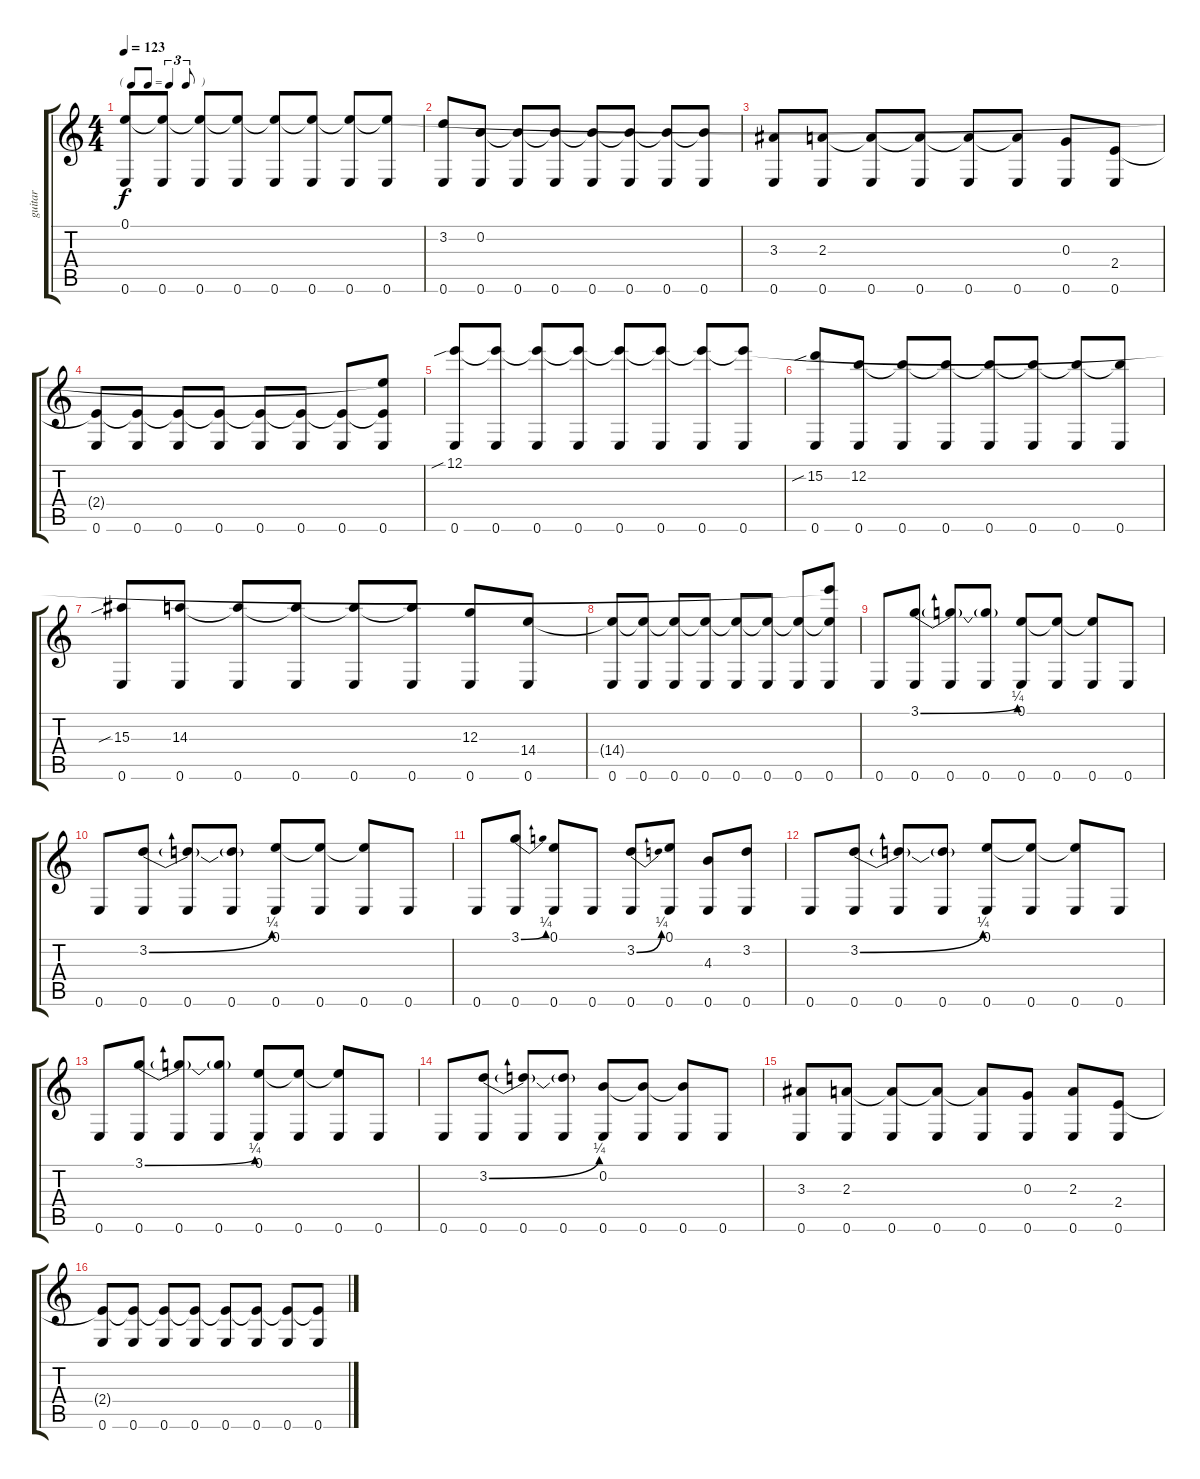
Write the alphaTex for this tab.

\track ("guitar" "guitar") {instrument acousticguitarnylon}
\staff {score tabs}
\tuning (E4 B3 G3 D3 A2 E2) {hide}
\ts (4 4)
\tf triplet8th
\tempo 123
\clef g2
\ks c
(0.1 0.6).8{dy f instrument acousticguitarnylon} (0.1{t} 0.6).8 (0.1{t} 0.6).8 (0.1{t} 0.6).8 (0.1{t} 0.6).8 (0.1{t} 0.6).8 (0.1{t} 0.6).8 (0.1{t} 0.6).8 |
(3.2 0.6).8 (0.2 0.6).8 (0.2{t} 0.6).8 (0.2{t} 0.6).8 (0.2{t} 0.6).8 (0.2{t} 0.6).8 (0.2{t} 0.6).8 (0.2{t} 0.6).8 |
(3.3 0.6).8 (2.3 0.6).8 (2.3{t} 0.6).8 (2.3{t} 0.6).8 (2.3{t} 0.6).8 (2.3{t} 0.6).8 (0.3 0.6).8 (2.4 0.6).8 |
(2.4{t} 0.6).8 (2.4{t} 0.6).8 (2.4{t} 0.6).8 (2.4{t} 0.6).8 (2.4{t} 0.6).8 (2.4{t} 0.6).8 (2.4{t} 0.6).8 (0.1{t} 2.4{t} 0.6).8 |
(12.1{sib} 0.6).8 (12.1{t} 0.6).8 (12.1{t} 0.6).8 (12.1{t} 0.6).8 (12.1{t} 0.6).8 (12.1{t} 0.6).8 (12.1{t} 0.6).8 (12.1{t} 0.6).8 |
(15.2{sib} 0.6).8 (12.2 0.6).8 (12.2{t} 0.6).8 (12.2{t} 0.6).8 (12.2{t} 0.6).8 (12.2{t} 0.6).8 (12.2{t} 0.6).8 (12.2{t} 0.6).8 |
(15.3{sib} 0.6).8 (14.3 0.6).8 (14.3{t} 0.6).8 (14.3{t} 0.6).8 (14.3{t} 0.6).8 (14.3{t} 0.6).8 (12.3 0.6).8 (14.4 0.6).8 |
(14.4{t} 0.6).8 (14.4{t} 0.6).8 (14.4{t} 0.6).8 (14.4{t} 0.6).8 (14.4{t} 0.6).8 (14.4{t} 0.6).8 (14.4{t} 0.6).8 (12.1{t} 14.4{t} 0.6).8 |
0.6.8 (3.1{be (bend 0 0 60 1)} 0.6).8 (3.1{t} 0.6).8 (3.1{t} 0.6).8 (0.1 0.6).8 (0.1{t} 0.6).8 (0.1{t} 0.6).8 0.6.8 |
0.6.8 (3.2{be (bend 0 0 60 1)} 0.6).8 (3.2{t} 0.6).8 (3.2{t} 0.6).8 (0.1 0.6).8 (0.1{t} 0.6).8 (0.1{t} 0.6).8 0.6.8 |
0.6.8 (3.1{be (bend 0 0 60 1)} 0.6).8 (0.1 0.6).8 0.6.8 (3.2{be (bend 0 0 60 1)} 0.6).8 (0.1 0.6).8 (4.3 0.6).8 (3.2 0.6).8 |
0.6.8 (3.2{be (bend 0 0 60 1)} 0.6).8 (3.2{t} 0.6).8 (3.2{t} 0.6).8 (0.1 0.6).8 (0.1{t} 0.6).8 (0.1{t} 0.6).8 0.6.8 |
0.6.8 (3.1{be (bend 0 0 60 1)} 0.6).8 (3.1{t} 0.6).8 (3.1{t} 0.6).8 (0.1 0.6).8 (0.1{t} 0.6).8 (0.1{t} 0.6).8 0.6.8 |
0.6.8 (3.2{be (bend 0 0 60 1)} 0.6).8 (3.2{t} 0.6).8 (3.2{t} 0.6).8 (0.2 0.6).8 (0.2{t} 0.6).8 (0.2{t} 0.6).8 0.6.8 |
(3.3 0.6).8 (2.3 0.6).8 (2.3{t} 0.6).8 (2.3{t} 0.6).8 (2.3{t} 0.6).8 (0.3 0.6).8 (2.3 0.6).8 (2.4 0.6).8 |
(2.4{t} 0.6).8 (2.4{t} 0.6).8 (2.4{t} 0.6).8 (2.4{t} 0.6).8 (2.4{t} 0.6).8 (2.4{t} 0.6).8 (2.4{t} 0.6).8 (2.4{t} 0.6).8
